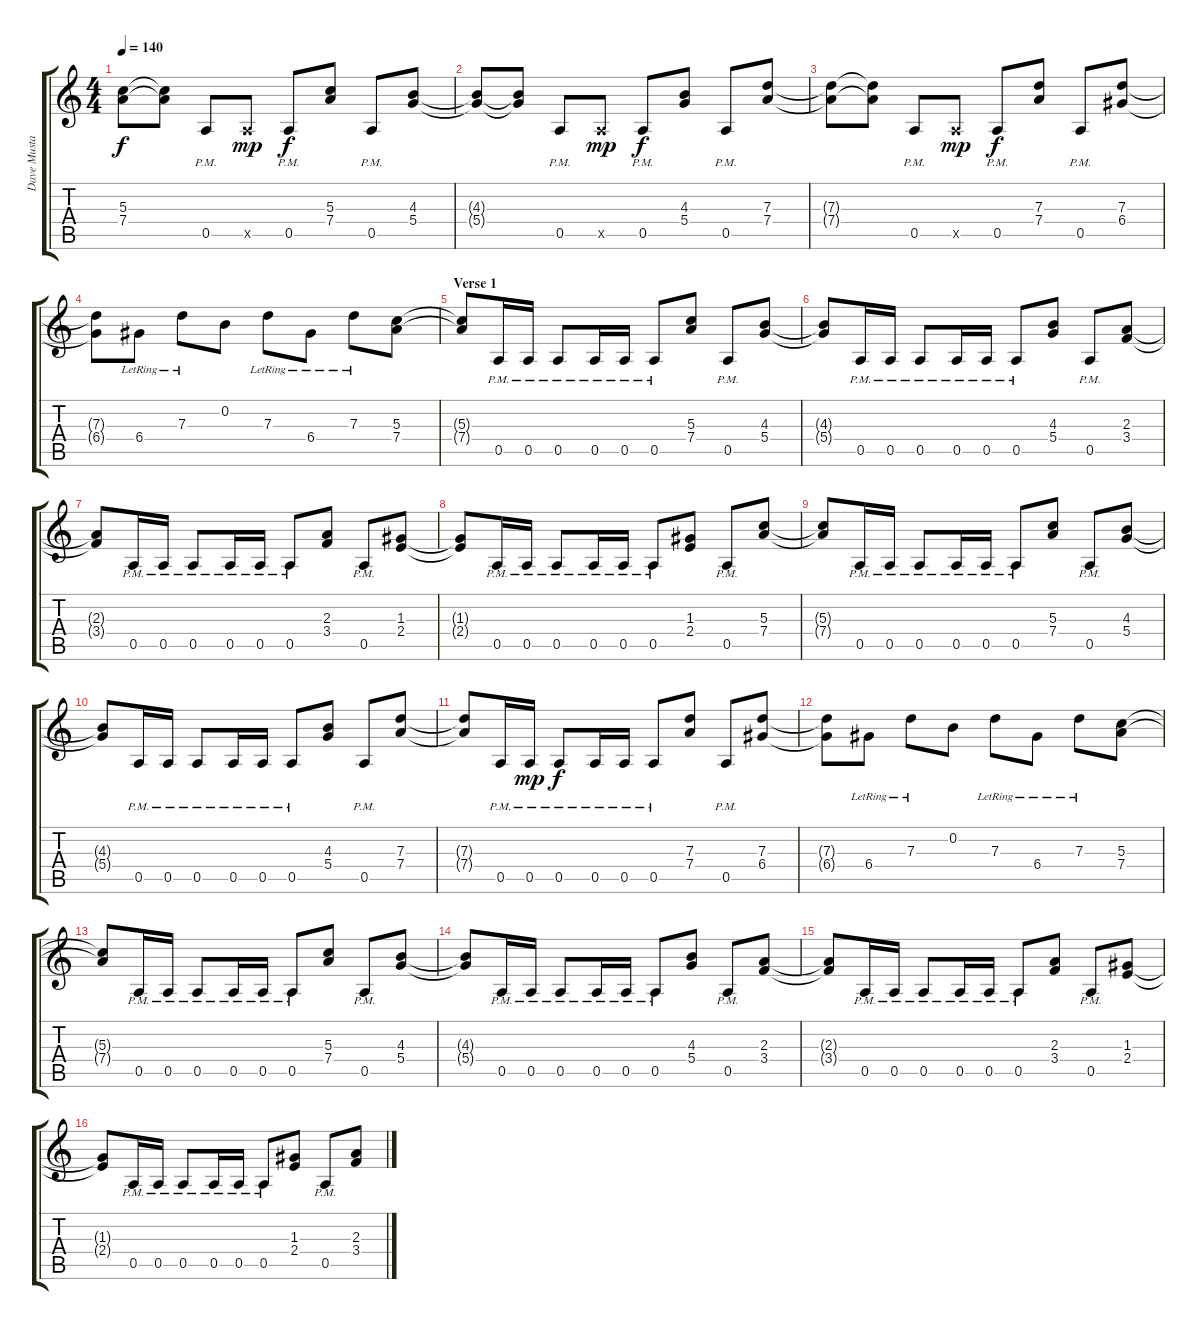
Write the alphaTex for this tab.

\track ("Dave Mustaine" "Dave Musta") {instrument distortionguitar}
\staff {score tabs}
\tuning (E4 B3 G3 D3 A2 E2) {hide}
\ts (4 4)
\tempo 140
\clef g2
\ks c
(5.3{t} 7.4{t}).8{dy f} (5.3{t} 7.4{t}).8 0.5{pm}.8 0.5{x}.8{dy mp} 0.5{pm}.8{dy f} (5.3 7.4).8 0.5{pm}.8 (4.3 5.4).8 |
(4.3{t} 5.4{t}).8 (4.3{t} 5.4{t}).8 0.5{pm}.8 0.5{x}.8{dy mp} 0.5{pm}.8{dy f} (4.3 5.4).8 0.5{pm}.8 (7.3 7.4).8 |
(7.3{t} 7.4{t}).8 (7.3{t} 7.4{t}).8 0.5{pm}.8 0.5{x}.8{dy mp} 0.5{pm}.8{dy f} (7.3 7.4).8 0.5{pm}.8 (7.3 6.4).8 |
(7.3{t} 6.4{t}).8 6.4{lr}.8 7.3{lr}.8 0.2.8 7.3{lr}.8 6.4{lr}.8 7.3{lr}.8 (5.3 7.4).8 |
\section ("" "Verse 1")
(5.3{t} 7.4{t}).8 0.5{pm}.16 0.5{pm}.16 0.5{pm}.8 0.5{pm}.16 0.5{pm}.16 0.5{pm}.8 (5.3 7.4).8 0.5{pm}.8 (4.3 5.4).8 |
(4.3{t} 5.4{t}).8 0.5{pm}.16 0.5{pm}.16 0.5{pm}.8 0.5{pm}.16 0.5{pm}.16 0.5{pm}.8 (4.3 5.4).8 0.5{pm}.8 (2.3 3.4).8 |
(2.3{t} 3.4{t}).8 0.5{pm}.16 0.5{pm}.16 0.5{pm}.8 0.5{pm}.16 0.5{pm}.16 0.5{pm}.8 (2.3 3.4).8 0.5{pm}.8 (1.3 2.4).8 |
(1.3{t} 2.4{t}).8 0.5{pm}.16 0.5{pm}.16 0.5{pm}.8 0.5{pm}.16 0.5{pm}.16 0.5{pm}.8 (1.3 2.4).8 0.5{pm}.8 (5.3 7.4).8 |
(5.3{t} 7.4{t}).8 0.5{pm}.16 0.5{pm}.16 0.5{pm}.8 0.5{pm}.16 0.5{pm}.16 0.5{pm}.8 (5.3 7.4).8 0.5{pm}.8 (4.3 5.4).8 |
(4.3{t} 5.4{t}).8 0.5{pm}.16 0.5{pm}.16 0.5{pm}.8 0.5{pm}.16 0.5{pm}.16 0.5{pm}.8 (4.3 5.4).8 0.5{pm}.8 (7.3 7.4).8 |
(7.3{t} 7.4{t}).8 0.5{pm}.16 0.5{pm}.16{dy mp} 0.5{pm}.8{dy f} 0.5{pm}.16 0.5{pm}.16 0.5{pm}.8 (7.3 7.4).8 0.5{pm}.8 (7.3 6.4).8 |
(7.3{t} 6.4{t}).8 6.4{lr}.8 7.3{lr}.8 0.2.8 7.3{lr}.8 6.4{lr}.8 7.3{lr}.8 (5.3 7.4).8 |
(5.3{t} 7.4{t}).8 0.5{pm}.16 0.5{pm}.16 0.5{pm}.8 0.5{pm}.16 0.5{pm}.16 0.5{pm}.8 (5.3 7.4).8 0.5{pm}.8 (4.3 5.4).8 |
(4.3{t} 5.4{t}).8 0.5{pm}.16 0.5{pm}.16 0.5{pm}.8 0.5{pm}.16 0.5{pm}.16 0.5{pm}.8 (4.3 5.4).8 0.5{pm}.8 (2.3 3.4).8 |
(2.3{t} 3.4{t}).8 0.5{pm}.16 0.5{pm}.16 0.5{pm}.8 0.5{pm}.16 0.5{pm}.16 0.5{pm}.8 (2.3 3.4).8 0.5{pm}.8 (1.3 2.4).8 |
(1.3{t} 2.4{t}).8 0.5{pm}.16 0.5{pm}.16 0.5{pm}.8 0.5{pm}.16 0.5{pm}.16 0.5{pm}.8 (1.3 2.4).8 0.5{pm}.8 (2.3 3.4).8
